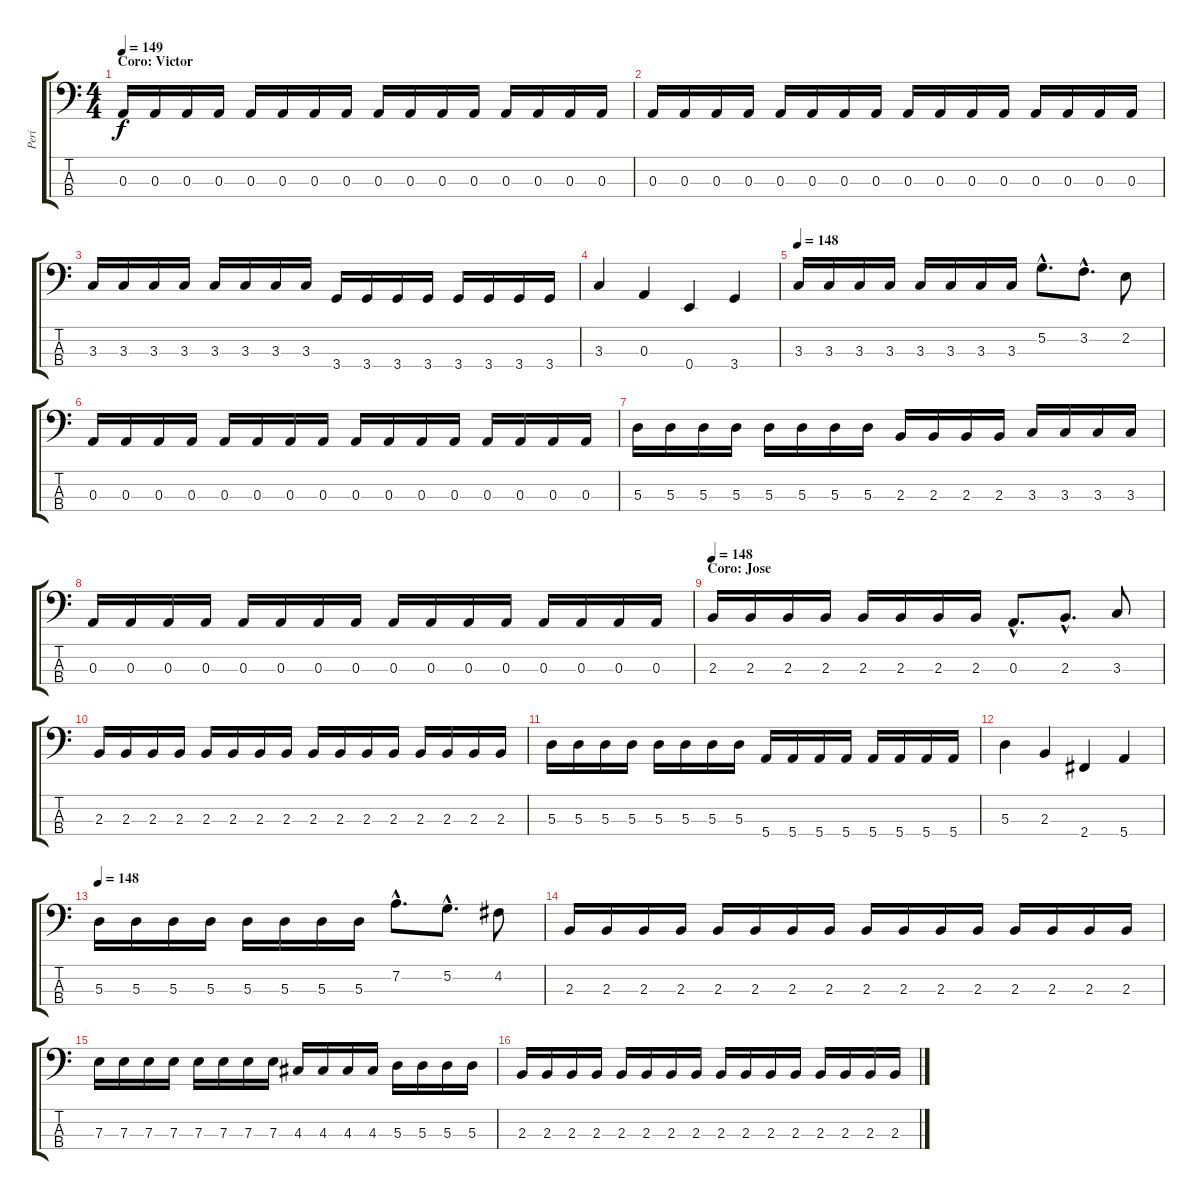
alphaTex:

\track ("Peri" "Peri") {instrument electricbassfinger}
\staff {score tabs}
\tuning (G2 D2 A1 E1) {hide}
\ts (4 4)
\section ("" "Coro: Victor")
\tempo 149
\clef f4
\ks c
0.3.16{dy f} 0.3.16 0.3.16 0.3.16 0.3.16 0.3.16 0.3.16 0.3.16 0.3.16 0.3.16 0.3.16 0.3.16 0.3.16 0.3.16 0.3.16 0.3.16 |
0.3.16 0.3.16 0.3.16 0.3.16 0.3.16 0.3.16 0.3.16 0.3.16 0.3.16 0.3.16 0.3.16 0.3.16 0.3.16 0.3.16 0.3.16 0.3.16 |
3.3.16 3.3.16 3.3.16 3.3.16 3.3.16 3.3.16 3.3.16 3.3.16 3.4.16 3.4.16 3.4.16 3.4.16 3.4.16 3.4.16 3.4.16 3.4.16 |
3.3.4 0.3.4 0.4.4 3.4.4 |
\tempo 148
3.3.16 3.3.16 3.3.16 3.3.16 3.3.16 3.3.16 3.3.16 3.3.16 5.2{hac}.8{d} 3.2{hac}.8{d} 2.2.8 |
0.3.16 0.3.16 0.3.16 0.3.16 0.3.16 0.3.16 0.3.16 0.3.16 0.3.16 0.3.16 0.3.16 0.3.16 0.3.16 0.3.16 0.3.16 0.3.16 |
5.3.16 5.3.16 5.3.16 5.3.16 5.3.16 5.3.16 5.3.16 5.3.16 2.3.16 2.3.16 2.3.16 2.3.16 3.3.16 3.3.16 3.3.16 3.3.16 |
0.3.16 0.3.16 0.3.16 0.3.16 0.3.16 0.3.16 0.3.16 0.3.16 0.3.16 0.3.16 0.3.16 0.3.16 0.3.16 0.3.16 0.3.16 0.3.16 |
\section ("" "Coro: Jose")
\tempo 148
2.3.16 2.3.16 2.3.16 2.3.16 2.3.16 2.3.16 2.3.16 2.3.16 0.3{hac}.8{d} 2.3{hac}.8{d} 3.3.8 |
2.3.16 2.3.16 2.3.16 2.3.16 2.3.16 2.3.16 2.3.16 2.3.16 2.3.16 2.3.16 2.3.16 2.3.16 2.3.16 2.3.16 2.3.16 2.3.16 |
5.3.16 5.3.16 5.3.16 5.3.16 5.3.16 5.3.16 5.3.16 5.3.16 5.4.16 5.4.16 5.4.16 5.4.16 5.4.16 5.4.16 5.4.16 5.4.16 |
5.3.4 2.3.4 2.4.4 5.4.4 |
\tempo 148
5.3.16 5.3.16 5.3.16 5.3.16 5.3.16 5.3.16 5.3.16 5.3.16 7.2{hac}.8{d} 5.2{hac}.8{d} 4.2.8 |
2.3.16 2.3.16 2.3.16 2.3.16 2.3.16 2.3.16 2.3.16 2.3.16 2.3.16 2.3.16 2.3.16 2.3.16 2.3.16 2.3.16 2.3.16 2.3.16 |
7.3.16 7.3.16 7.3.16 7.3.16 7.3.16 7.3.16 7.3.16 7.3.16 4.3.16 4.3.16 4.3.16 4.3.16 5.3.16 5.3.16 5.3.16 5.3.16 |
2.3.16 2.3.16 2.3.16 2.3.16 2.3.16 2.3.16 2.3.16 2.3.16 2.3.16 2.3.16 2.3.16 2.3.16 2.3.16 2.3.16 2.3.16 2.3.16
